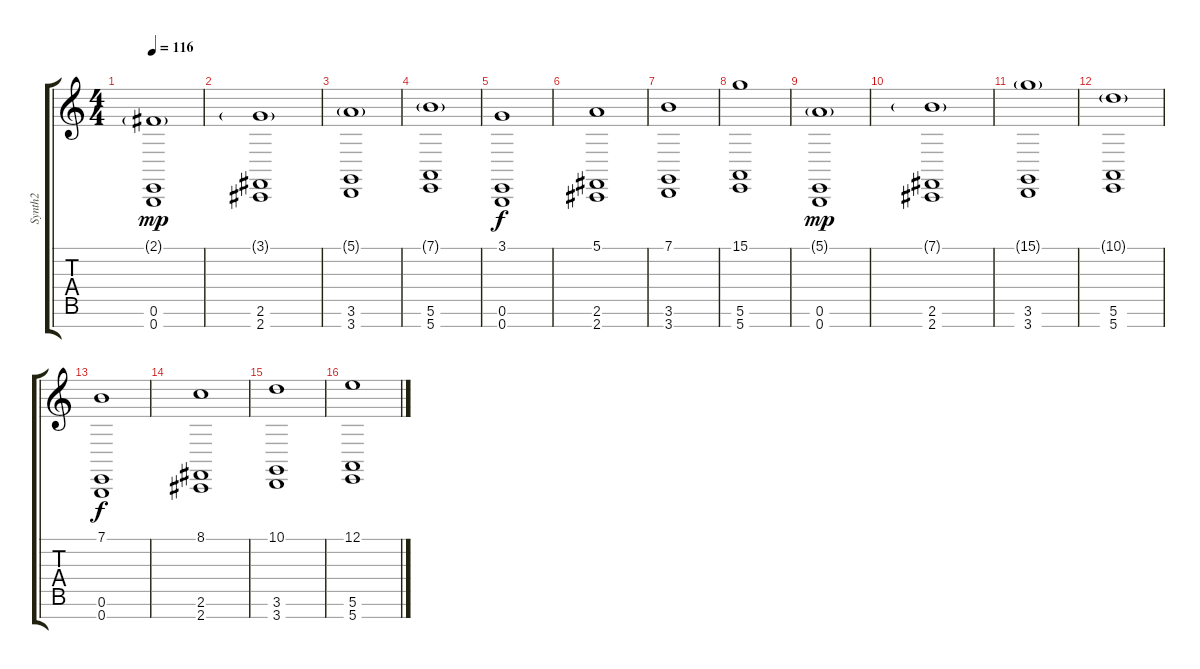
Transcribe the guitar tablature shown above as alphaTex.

\track ("Synth2" "Synth2") {instrument synthstrings1}
\staff {score tabs}
\tuning (E4 B3 G3 D3 A2 E2 B1) {hide}
\ts (4 4)
\tempo 116
\clef g2
\ks c
(2.1{g} 0.6 0.7).1{dy mp volume 12 balance 5} |
(3.1{g} 2.6 2.7).1 |
(5.1{g} 3.6 3.7).1 |
(7.1{g} 5.6 5.7).1 |
(3.1 0.6 0.7).1{dy f} |
(5.1 2.6 2.7).1 |
(7.1 3.6 3.7).1 |
(15.1 5.6 5.7).1 |
(5.1{g} 0.6 0.7).1{dy mp} |
(7.1{g} 2.6 2.7).1 |
(15.1{g} 3.6 3.7).1 |
(10.1{g} 5.6 5.7).1 |
(7.1 0.6 0.7).1{dy f} |
(8.1 2.6 2.7).1 |
(10.1 3.6 3.7).1 |
(12.1 5.6 5.7).1
